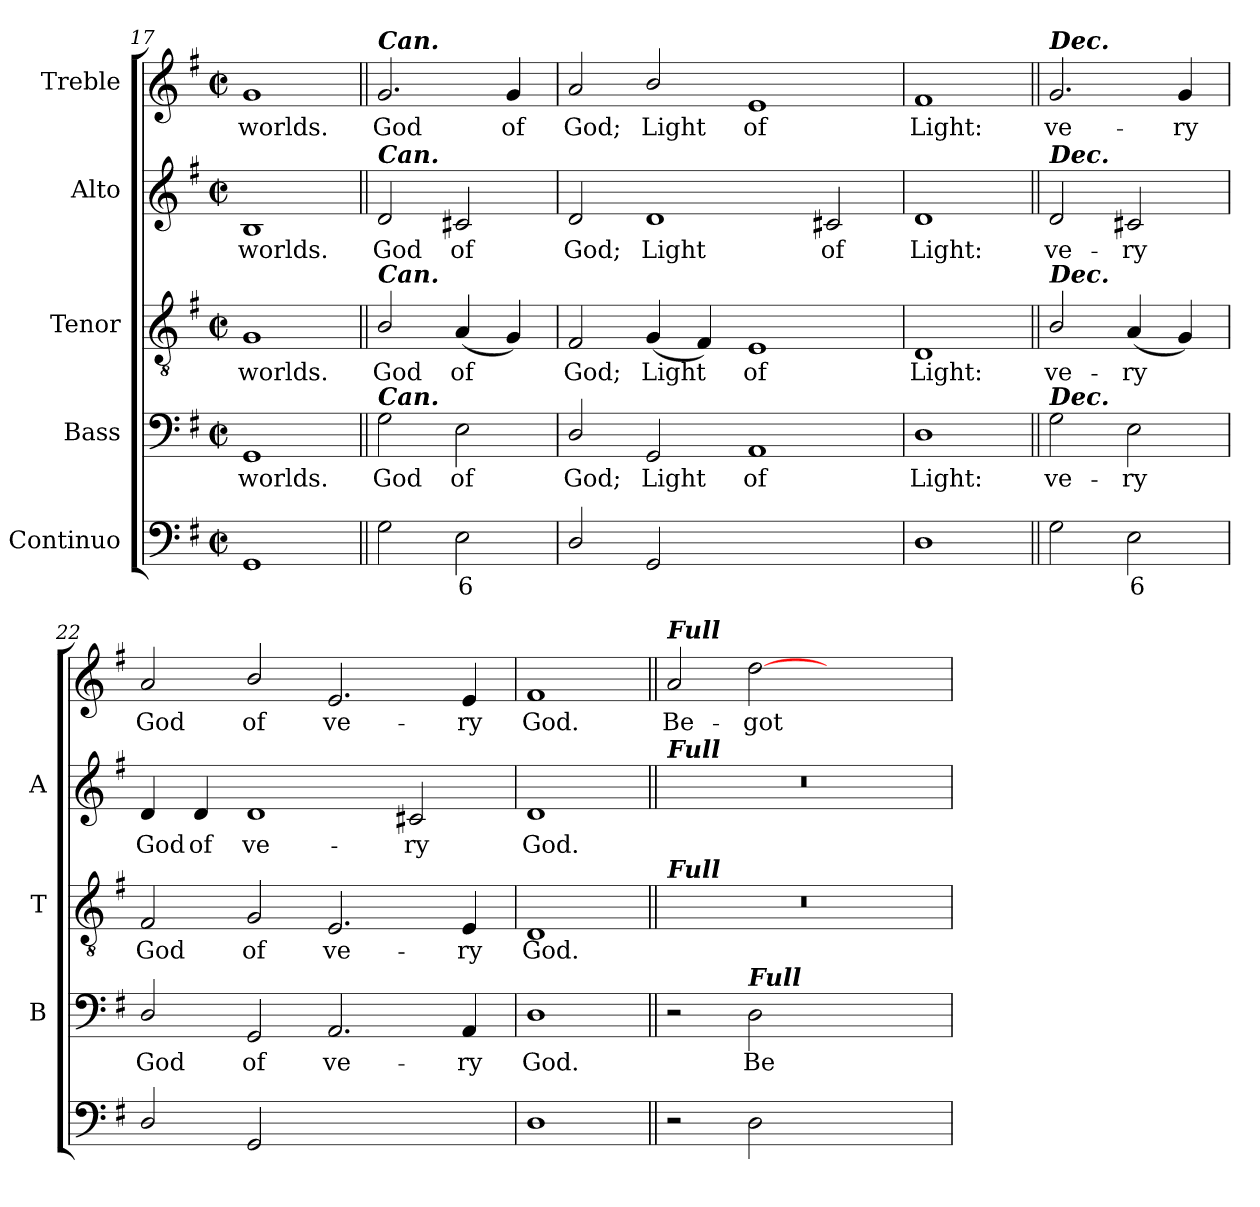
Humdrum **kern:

**kern	**text	**kern	**text	**kern	**text	**kern	**text	**kern	**text
*part5	*part5	*part4	*part4	*part3	*part3	*part2	*part2	*part1	*part1
*staff5	*staff5	*staff4	*staff4	*staff3	*staff3	*staff2	*staff2	*staff1	*staff1
*I"Continuo	*	*I"Bass	*	*I"Tenor	*	*I"Alto	*	*I"Treble	*
*	*	*I'B	*	*I'T	*	*I'A	*	*	*
!!LO:LB:g=z
*clefF4	*	*clefF4	*	*clefGv2	*	*clefG2	*	*clefG2	*
*k[f#]	*	*k[f#]	*	*k[f#]	*	*k[f#]	*	*k[f#]	*
*G:	*	*G:	*	*G:	*	*G:	*	*G:	*
*M4/2	*	*M4/2	*	*M4/2	*	*M4/2	*	*M4/2	*
*met(c|)	*	*met(c|)	*	*met(c|)	*	*met(c|)	*	*met(c|)	*
=17	=17	=17	=17	=17	=17	=17	=17	=17	=17
!	!	!	!LO:LY:b	!	!LO:LY:b	!	!LO:LY:b	!	!LO:LY:b
1GG	.	1GG	worlds.	1G	worlds.	1B	worlds.	1g	worlds.
=18||	=18||	=18||	=18||	=18||	=18||	=18||	=18||	=18||	=18||
!	!	!	!	!	!	!	!	!LO:TX:a:Bi:t=Can.	!
!	!	!	!	!	!	!LO:TX:a:Bi:t=Can.	!	!	!
!	!	!	!	!LO:TX:a:Bi:t=Can.	!	!	!	!	!
!	!	!LO:TX:a:Bi:t=Can.	!	!	!	!	!	!	!
!	!	!	!LO:LY:b	!	!LO:LY:b	!	!LO:LY:b	!	!LO:LY:b
2G	.	2G	God	2B/	God	2d	God	2.g	God
!	!LO:LY:b	!	!LO:LY:b	!	!LO:LY:b	!	!LO:LY:b	!	!
2E	6	2E	of	(<4A	of	2c#X	of	.	.
!	!	!	!	!	!	!	!	!	!LO:LY:b
.	.	.	.	4G)	.	.	.	4g	of
=19	=19	=19	=19	=19	=19	=19	=19	=19	=19
!	!	!	!LO:LY:b	!	!LO:LY:b	!	!LO:LY:b	!	!LO:LY:b
2D/	.	2D/	God;	2F#	God;	2d	God;	2a	God;
!	!	!	!LO:LY:b	!	!LO:LY:b	!	!LO:LY:b	!	!LO:LY:b
2GG	.	2GG	Light	(<4G	Light	1d	Light	2b/	Light
.	.	.	.	4F#)	.	.	.	.	.
!	!LO:LY:b	!	!LO:LY:b	!	!LO:LY:b	!	!	!	!LO:LY:b
[2AAyy	4	1AA	of	1E	of	.	.	1e	of
!	!LO:LY:b	!	!	!	!	!	!LO:LY:b	!	!
2AAyy]	3	.	.	.	.	2c#X	of	.	.
=20	=20	=20	=20	=20	=20	=20	=20	=20	=20
!	!	!	!LO:LY:b	!	!LO:LY:b	!	!LO:LY:b	!	!LO:LY:b
1D	.	1D	Light:	1D	Light:	1d	Light:	1f#	Light:
=21||	=21||	=21||	=21||	=21||	=21||	=21||	=21||	=21||	=21||
!	!	!	!	!	!	!	!	!LO:TX:a:Bi:t=Dec.	!
!	!	!	!	!	!	!LO:TX:a:Bi:t=Dec.	!	!	!
!	!	!	!	!LO:TX:a:Bi:t=Dec.	!	!	!	!	!
!	!	!LO:TX:a:Bi:t=Dec.	!	!	!	!	!	!	!
!	!	!	!LO:LY:b	!	!LO:LY:b	!	!LO:LY:b	!	!LO:LY:b
2G	.	2G	ve-	2B/	ve-	2d	ve-	2.g	ve-
!	!LO:LY:b	!	!LO:LY:b	!	!LO:LY:b	!	!LO:LY:b	!	!
2E	6	2E	-ry	(<4A	-ry	2c#X	-ry	.	.
!	!	!	!	!	!	!	!	!	!LO:LY:b
.	.	.	.	4G)	.	.	.	4g	-ry
=22	=22	=22	=22	=22	=22	=22	=22	=22	=22
!	!	!	!LO:LY:b	!	!LO:LY:b	!	!LO:LY:b	!	!LO:LY:b
2D/	.	2D/	God	2F#	God	4d	God	2a	God
!	!	!	!	!	!	!	!LO:LY:b	!	!
.	.	.	.	.	.	4d	of	.	.
!	!	!	!LO:LY:b	!	!LO:LY:b	!	!LO:LY:b	!	!LO:LY:b
2GG	.	2GG	of	2G	of	1d	ve-	2b/	of
!	!LO:LY:b	!	!LO:LY:b	!	!LO:LY:b	!	!	!	!LO:LY:b
[2AAyy	4	2.AA	ve-	2.E	ve-	.	.	2.e	ve-
!	!LO:LY:b	!	!	!	!	!	!LO:LY:b	!	!
2AAyy]	3	.	.	.	.	2c#X	-ry	.	.
!	!	!	!LO:LY:b	!	!LO:LY:b	!	!	!	!LO:LY:b
.	.	4AA	-ry	4E	-ry	.	.	4e	-ry
=23	=23	=23	=23	=23	=23	=23	=23	=23	=23
!	!	!	!LO:LY:b	!	!LO:LY:b	!	!LO:LY:b	!	!LO:LY:b
1D	.	1D	God.	1D	God.	1d	God.	1f#	God.
=24||	=24||	=24||	=24||	=24||	=24||	=24||	=24||	=24||	=24||
!	!	!	!	!	!	!	!	!LO:TX:a:Bi:t=Full	!
!	!	!	!	!	!	!LO:TX:a:Bi:t=Full	!	!	!
!	!	!	!	!LO:TX:a:Bi:t=Full	!	!	!	!	!
!	!	!	!	!	!	!	!	!	!LO:LY:b
2r	.	2r	.	0r	.	0r	.	2a	Be-
!	!	!LO:TX:a:Bi:t=Full	!	!	!	!	!	!	!
!	!	!	!LO:LY:b	!	!	!	!	!	!LO:LY:b
2D	.	2D	Be-	.	.	.	.	[2dd	-got-
1ryy	.	1ryy	.	.	.	.	.	1ryy	.
=	=	=	=	=	=	=	=	=	=
*-	*-	*-	*-	*-	*-	*-	*-	*-	*-
